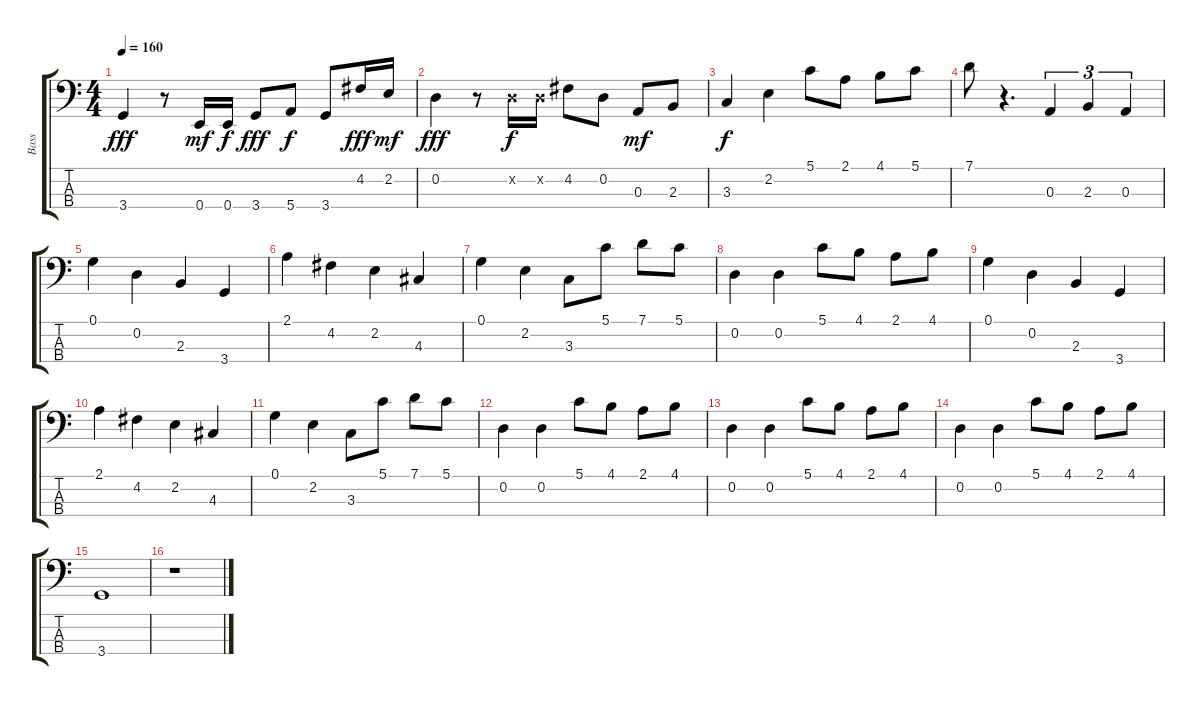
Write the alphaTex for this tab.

\track ("Bass" "Bass") {instrument electricbassfinger}
\staff {score tabs}
\tuning (G2 D2 A1 E1) {hide}
\ts (4 4)
\tempo 160
\clef f4
\ks c
3.4.4{dy fff} r.8 0.4.16{dy mf} 0.4.16{dy f} 3.4.8{dy fff} 5.4.8{dy f} 3.4.8 4.2.16{dy fff} 2.2.16{dy mf} |
0.2.4{dy fff} r.8 0.2{x}.16{dy f} 0.2{x}.16 4.2.8 0.2.8 0.3.8{dy mf} 2.3.8 |
3.3.4{dy f} 2.2.4 5.1.8 2.1.8 4.1.8 5.1.8 |
7.1.8 r.4{d} 0.3.4{tu (3 2)} 2.3.4{tu (3 2)} 0.3.4{tu (3 2)} |
0.1.4 0.2.4 2.3.4 3.4.4 |
2.1.4 4.2.4 2.2.4 4.3.4 |
0.1.4 2.2.4 3.3.8 5.1.8 7.1.8 5.1.8 |
0.2.4 0.2.4 5.1.8 4.1.8 2.1.8 4.1.8 |
0.1.4 0.2.4 2.3.4 3.4.4 |
2.1.4 4.2.4 2.2.4 4.3.4 |
0.1.4 2.2.4 3.3.8 5.1.8 7.1.8 5.1.8 |
0.2.4 0.2.4 5.1.8 4.1.8 2.1.8 4.1.8 |
0.2.4 0.2.4 5.1.8 4.1.8 2.1.8 4.1.8 |
0.2.4 0.2.4 5.1.8 4.1.8 2.1.8 4.1.8 |
3.4.1 |
r.1
